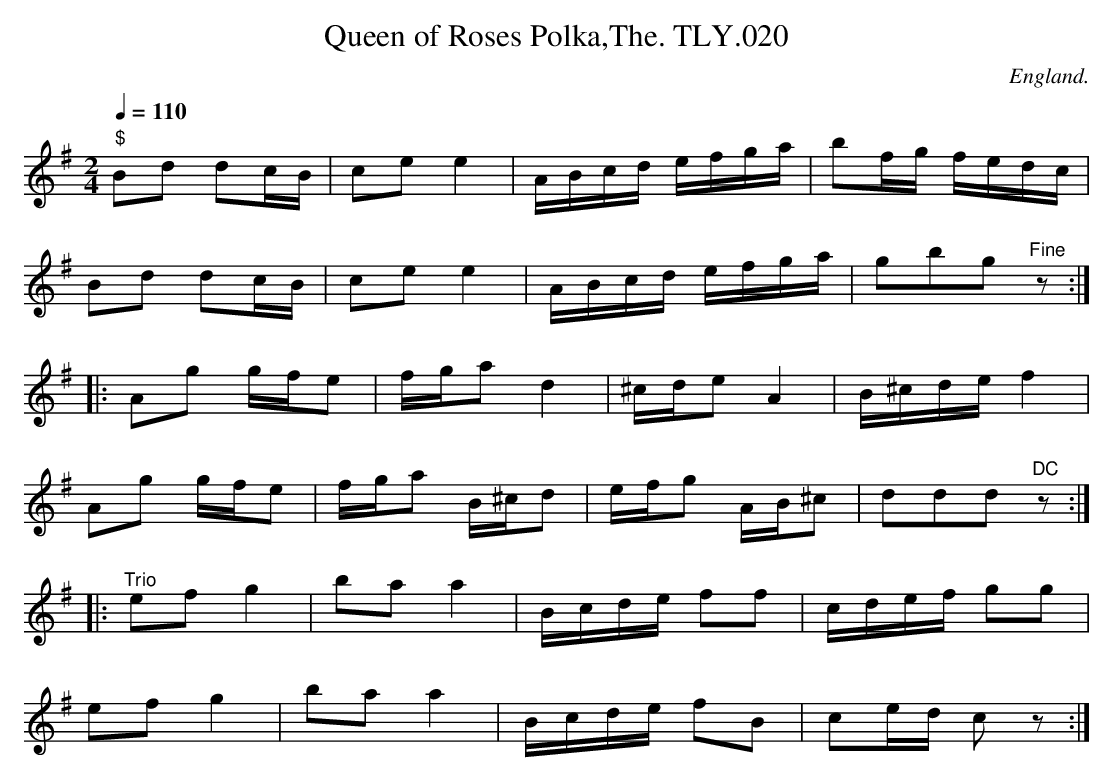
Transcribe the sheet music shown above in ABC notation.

X:1
T:Queen of Roses Polka,The. TLY.020
L:1/16
M:2/4
O:England.
Q:1/4=110
K:G
"$"B2d2 d2cB|c2e2 e4|ABcd efga|b2fg fedc|!
B2d2 d2cB|c2e2 e4|ABcd efga|g2b2g2"^Fine" z2:|!
|:A2g2 gfe2|fga2 d4|^cde2 A4|B^cde f4|!
A2g2 gfe2|fga2 B^cd2|efg2 AB^c2|d2d2d2"^DC" z2:|!
|:"^Trio"e2f2 g4|b2a2a4|Bcde f2f2|cdef g2g2|!
e2f2 g4|b2a2 a4|Bcde f2B2|c2ed c2 z2:|
